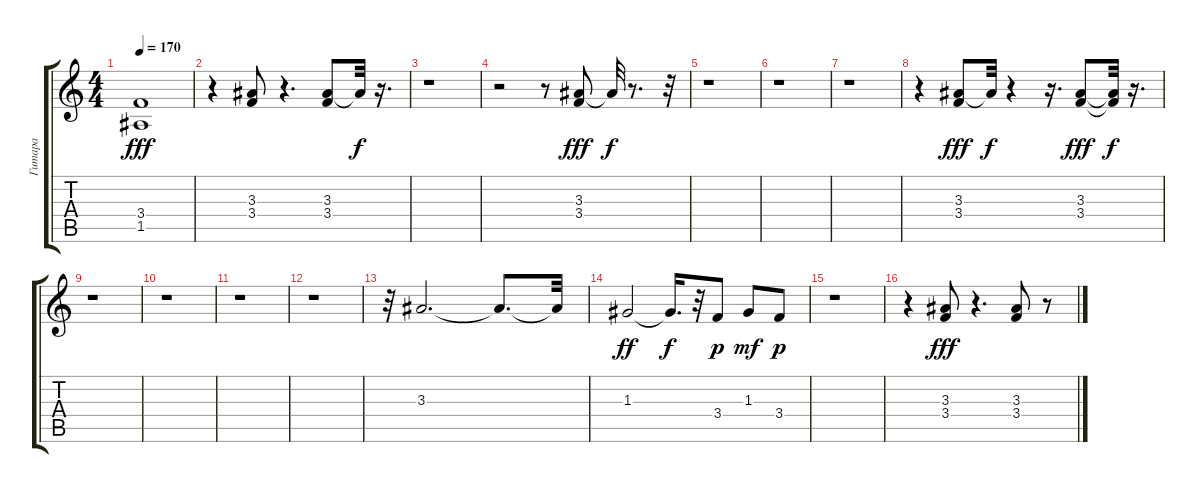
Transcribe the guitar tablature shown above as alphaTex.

\track ("Гитара" "Гитара") {instrument overdrivenguitar}
\staff {score tabs}
\tuning (E4 B3 G3 D3 A2 E2) {hide}
\ts (4 4)
\tempo 170
\clef g2
\ks c
(3.4 1.5).1{dy fff} |
r.4 (3.3 3.4).8 r.4{d} (3.3 3.4).8 3.3{t}.32{dy f} r.16{d} |
r.1 |
r.2 r.8 (3.3 3.4).8{dy fff} 3.3{t}.32{dy f} r.8{d} r.32 |
r.1 |
r.1 |
r.1 |
r.4 (3.3 3.4).8{dy fff} 3.3{t}.32{dy f} r.4 r.16{d} (3.3 3.4).8{dy fff} (3.3{t} 3.4{t}).32{dy f} r.16{d} |
r.1 |
r.1 |
r.1 |
r.1 |
r.32 3.3.2{d} 3.3{t}.8{d} 3.3{t}.32 |
1.3.2{dy ff} 1.3{t}.16{d dy f} r.32 3.4.8{dy p} 1.3.8{dy mf} 3.4.8{dy p} |
r.1 |
r.4 (3.3 3.4).8{dy fff} r.4{d} (3.3 3.4).8 r.8
